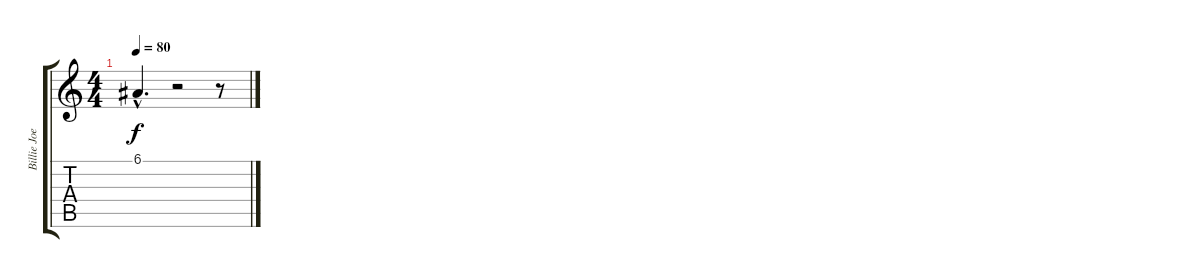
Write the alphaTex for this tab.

\track ("Billie Joe Armstrong (Voice)" "Billie Joe") {instrument clarinet}
\staff {score tabs}
\tuning (E4 B3 G3 D3 A2 E2) {hide}
\ts (4 4)
\tempo 80
\clef g2
\ks c
6.1{hac}.4{d dy f} r.2 r.8
